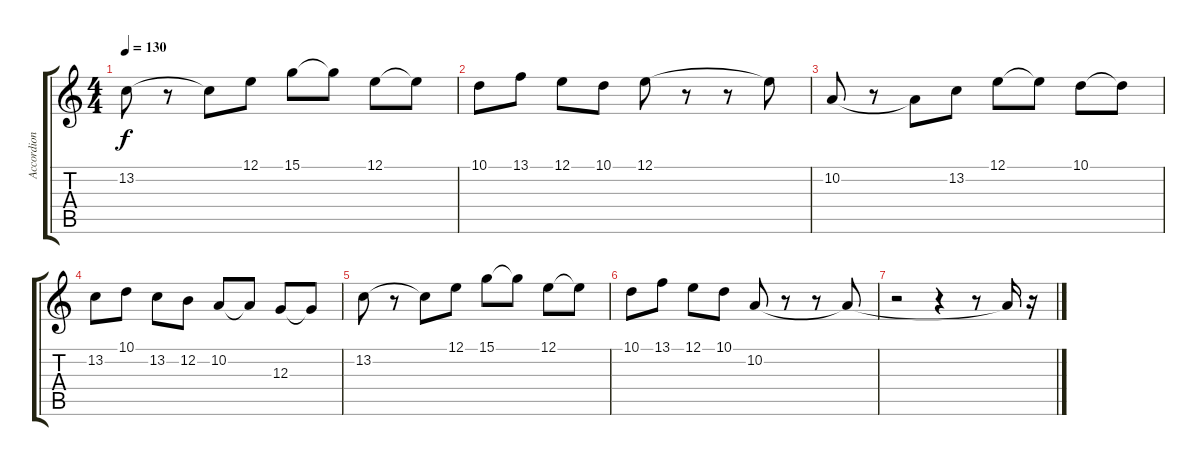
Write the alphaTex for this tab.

\track ("Accordion" "Accordion") {instrument tangoaccordion}
\staff {score tabs}
\tuning (E4 B3 G3 D3 A2 E2) {hide}
\ts (4 4)
\tempo 130
\clef g2
\ks c
13.2.8{dy f} r.8 13.2{t}.8 12.1.8 15.1.8 15.1{t}.8 12.1.8 12.1{t}.8 |
10.1.8 13.1.8 12.1.8 10.1.8 12.1.8 r.8 r.8 12.1{t}.8 |
10.2.8 r.8 10.2{t}.8 13.2.8 12.1.8 12.1{t}.8 10.1.8 10.1{t}.8 |
13.2.8 10.1.8 13.2.8 12.2.8 10.2.8 10.2{t}.8 12.3.8 12.3{t}.8 |
13.2.8 r.8 13.2{t}.8 12.1.8 15.1.8 15.1{t}.8 12.1.8 12.1{t}.8 |
10.1.8 13.1.8 12.1.8 10.1.8 10.2.8 r.8 r.8 10.2{t}.8 |
r.2 r.4 r.8 10.2{t}.16 r.16
